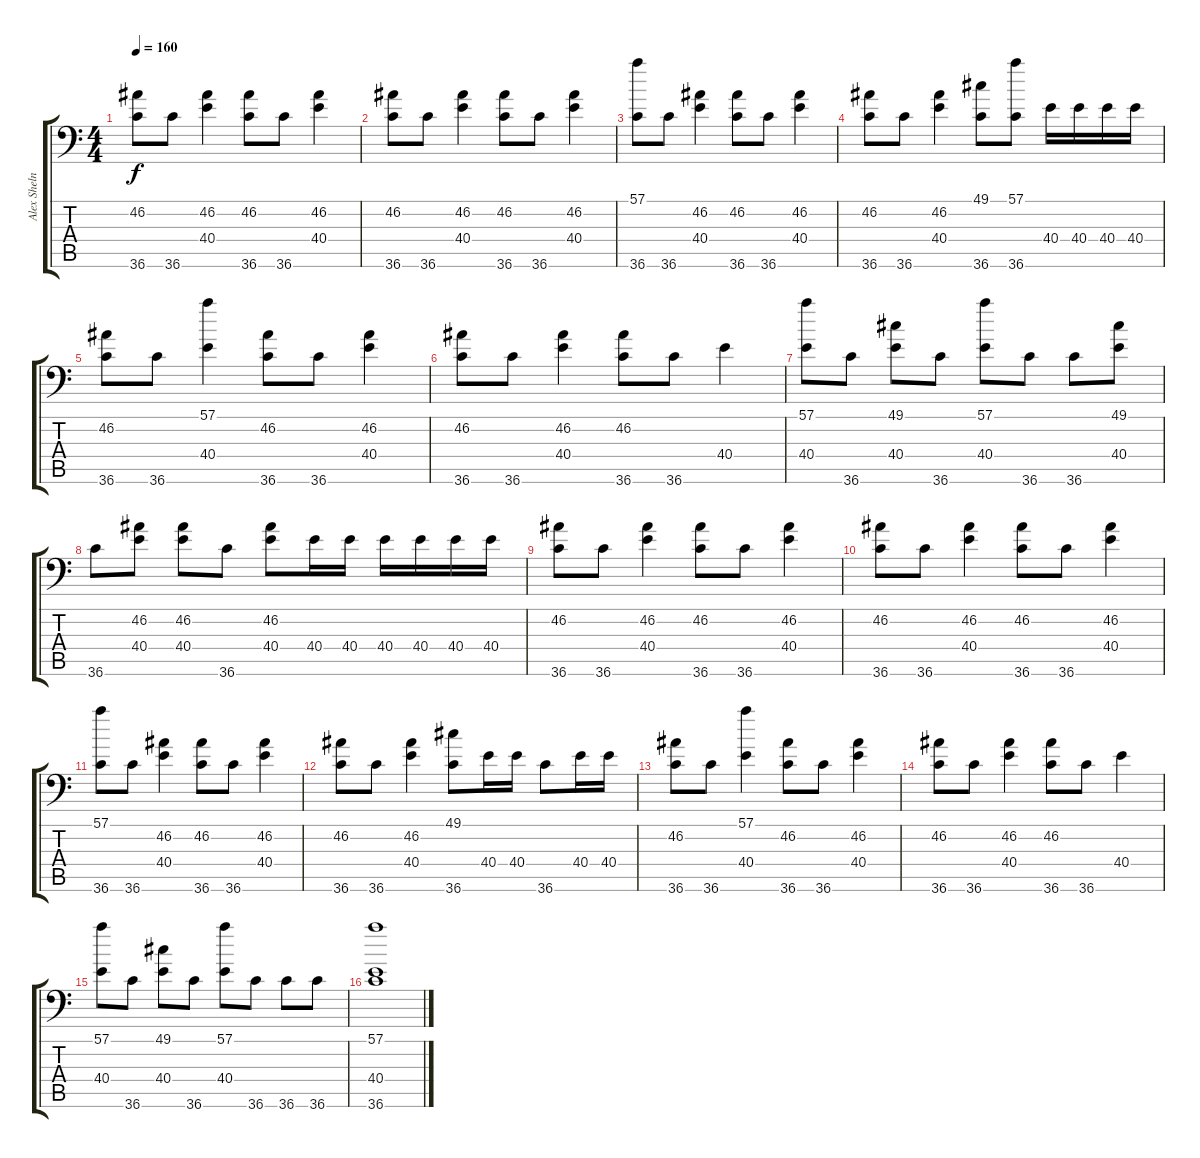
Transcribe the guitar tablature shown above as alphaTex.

\track ("Alex Shelnutt / Drums" "Alex Sheln") {instrument acousticgrandpiano}
\staff {score tabs}
\tuning (C-1 C-1 C-1 C-1 C-1 C-1) {hide}
\ts (4 4)
\tempo 160
\clef f4
\ks c
(46.2 36.6).8{dy f} 36.6.8 (46.2 40.4).4 (46.2 36.6).8 36.6.8 (46.2 40.4).4 |
(46.2 36.6).8 36.6.8 (46.2 40.4).4 (46.2 36.6).8 36.6.8 (46.2 40.4).4 |
(57.1 36.6).8 36.6.8 (46.2 40.4).4 (46.2 36.6).8 36.6.8 (46.2 40.4).4 |
(46.2 36.6).8 36.6.8 (46.2 40.4).4 (49.1 36.6).8 (57.1 36.6).8 40.4.16 40.4.16 40.4.16 40.4.16 |
(46.2 36.6).8 36.6.8 (57.1 40.4).4 (46.2 36.6).8 36.6.8 (46.2 40.4).4 |
(46.2 36.6).8 36.6.8 (46.2 40.4).4 (46.2 36.6).8 36.6.8 40.4.4 |
(57.1 40.4).8 36.6.8 (49.1 40.4).8 36.6.8 (57.1 40.4).8 36.6.8 36.6.8 (49.1 40.4).8 |
36.6.8 (46.2 40.4).8 (46.2 40.4).8 36.6.8 (46.2 40.4).8 40.4.16 40.4.16 40.4.16 40.4.16 40.4.16 40.4.16 |
(46.2 36.6).8 36.6.8 (46.2 40.4).4 (46.2 36.6).8 36.6.8 (46.2 40.4).4 |
(46.2 36.6).8 36.6.8 (46.2 40.4).4 (46.2 36.6).8 36.6.8 (46.2 40.4).4 |
(57.1 36.6).8 36.6.8 (46.2 40.4).4 (46.2 36.6).8 36.6.8 (46.2 40.4).4 |
(46.2 36.6).8 36.6.8 (46.2 40.4).4 (49.1 36.6).8 40.4.16 40.4.16 36.6.8 40.4.16 40.4.16 |
(46.2 36.6).8 36.6.8 (57.1 40.4).4 (46.2 36.6).8 36.6.8 (46.2 40.4).4 |
(46.2 36.6).8 36.6.8 (46.2 40.4).4 (46.2 36.6).8 36.6.8 40.4.4 |
(57.1 40.4).8 36.6.8 (49.1 40.4).8 36.6.8 (57.1 40.4).8 36.6.8 36.6.8 36.6.8 |
(57.1 40.4 36.6).1
